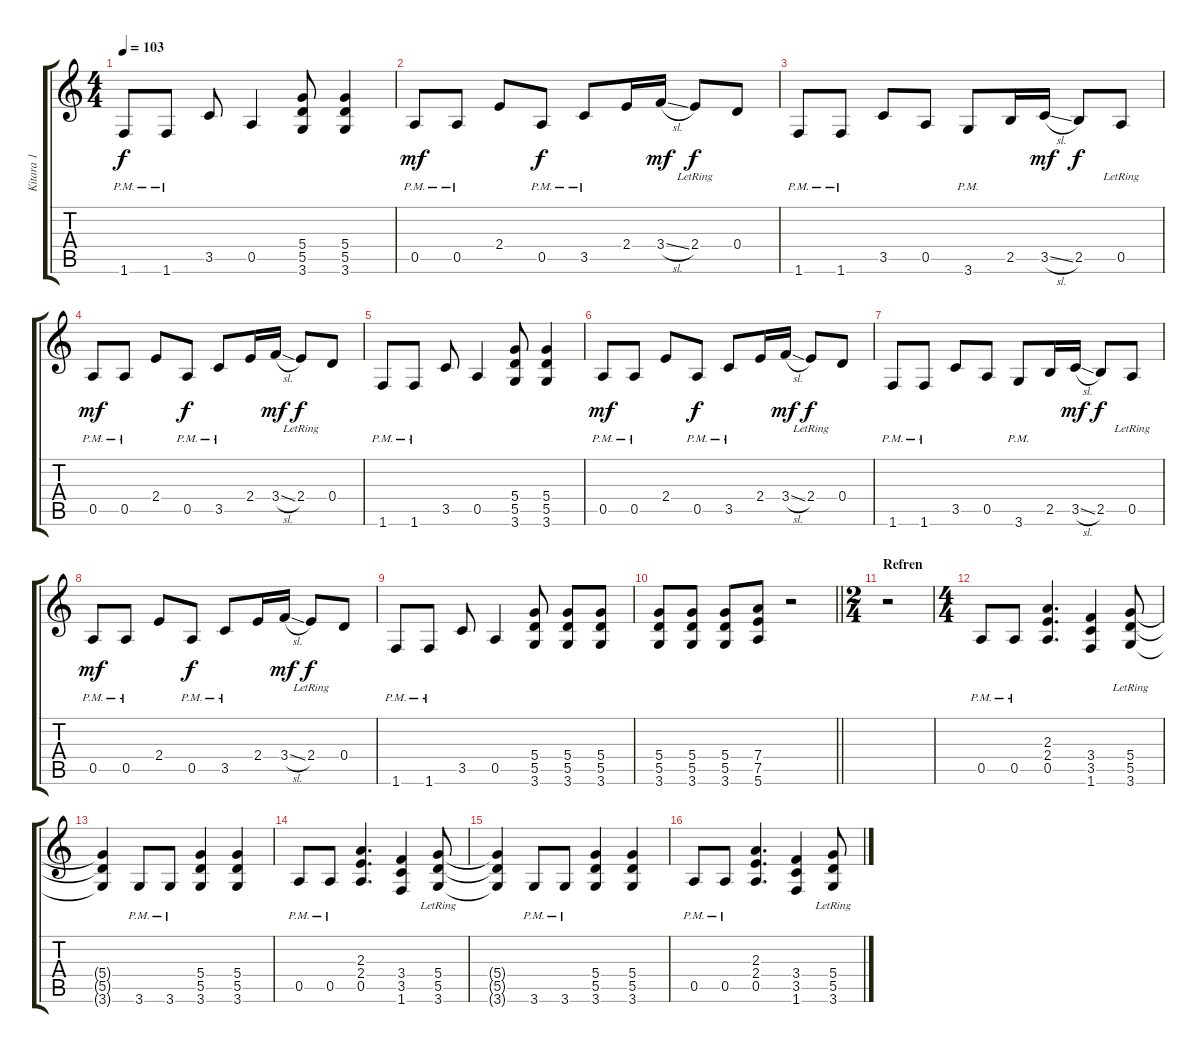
\track ("Kitara 1" "Kitara 1") {instrument distortionguitar}
\staff {score tabs}
\tuning (E4 B3 G3 D3 A2 E2) {hide}
\ts (4 4)
\tempo 103
\clef g2
\ks aminor
1.6{pm}.8{dy f} 1.6{pm}.8 3.5.8 0.5.4 (5.4 5.5 3.6).8 (5.4 5.5 3.6).4 |
0.5{pm}.8{dy mf} 0.5{pm}.8 2.4.8 0.5{pm}.8{dy f} 3.5{pm}.8 2.4.16 3.4{sl}.16{dy mf} 2.4{lr}.8{dy f} 0.4.8 |
1.6{pm}.8 1.6{pm}.8 3.5.8 0.5.8 3.6{pm}.8 2.5.16 3.5{sl}.16{dy mf} 2.5.8{dy f} 0.5{lr}.8 |
0.5{pm}.8{dy mf} 0.5{pm}.8 2.4.8 0.5{pm}.8{dy f} 3.5{pm}.8 2.4.16 3.4{sl}.16{dy mf} 2.4{lr}.8{dy f} 0.4.8 |
1.6{pm}.8 1.6{pm}.8 3.5.8 0.5.4 (5.4 5.5 3.6).8 (5.4 5.5 3.6).4 |
0.5{pm}.8{dy mf} 0.5{pm}.8 2.4.8 0.5{pm}.8{dy f} 3.5{pm}.8 2.4.16 3.4{sl}.16{dy mf} 2.4{lr}.8{dy f} 0.4.8 |
1.6{pm}.8 1.6{pm}.8 3.5.8 0.5.8 3.6{pm}.8 2.5.16 3.5{sl}.16{dy mf} 2.5.8{dy f} 0.5{lr}.8 |
0.5{pm}.8{dy mf} 0.5{pm}.8 2.4.8 0.5{pm}.8{dy f} 3.5{pm}.8 2.4.16 3.4{sl}.16{dy mf} 2.4{lr}.8{dy f} 0.4.8 |
1.6{pm}.8 1.6{pm}.8 3.5.8 0.5.4 (5.4 5.5 3.6).8 (5.4 5.5 3.6).8 (5.4 5.5 3.6).8 |
\barLineRight lightlight
(5.4 5.5 3.6).8 (5.4 5.5 3.6).8 (5.4 5.5 3.6).8 (7.4 7.5 5.6).8 r.2 |
\ts (2 4)
\section ("" "Refren")
r.2 |
\ts (4 4)
0.5{pm}.8 0.5{pm}.8 (2.3 2.4 0.5).4{d} (3.4 3.5 1.6).4 (5.4{lr} 5.5{lr} 3.6{lr}).8 |
(5.4{t} 5.5{t} 3.6{t}).4 3.6{pm}.8 3.6{pm}.8 (5.4 5.5 3.6).4 (5.4 5.5 3.6).4 |
0.5{pm}.8 0.5{pm}.8 (2.3 2.4 0.5).4{d} (3.4 3.5 1.6).4 (5.4{lr} 5.5{lr} 3.6{lr}).8 |
(5.4{t} 5.5{t} 3.6{t}).4 3.6{pm}.8 3.6{pm}.8 (5.4 5.5 3.6).4 (5.4 5.5 3.6).4 |
0.5{pm}.8 0.5{pm}.8 (2.3 2.4 0.5).4{d} (3.4 3.5 1.6).4 (5.4{lr} 5.5{lr} 3.6{lr}).8
